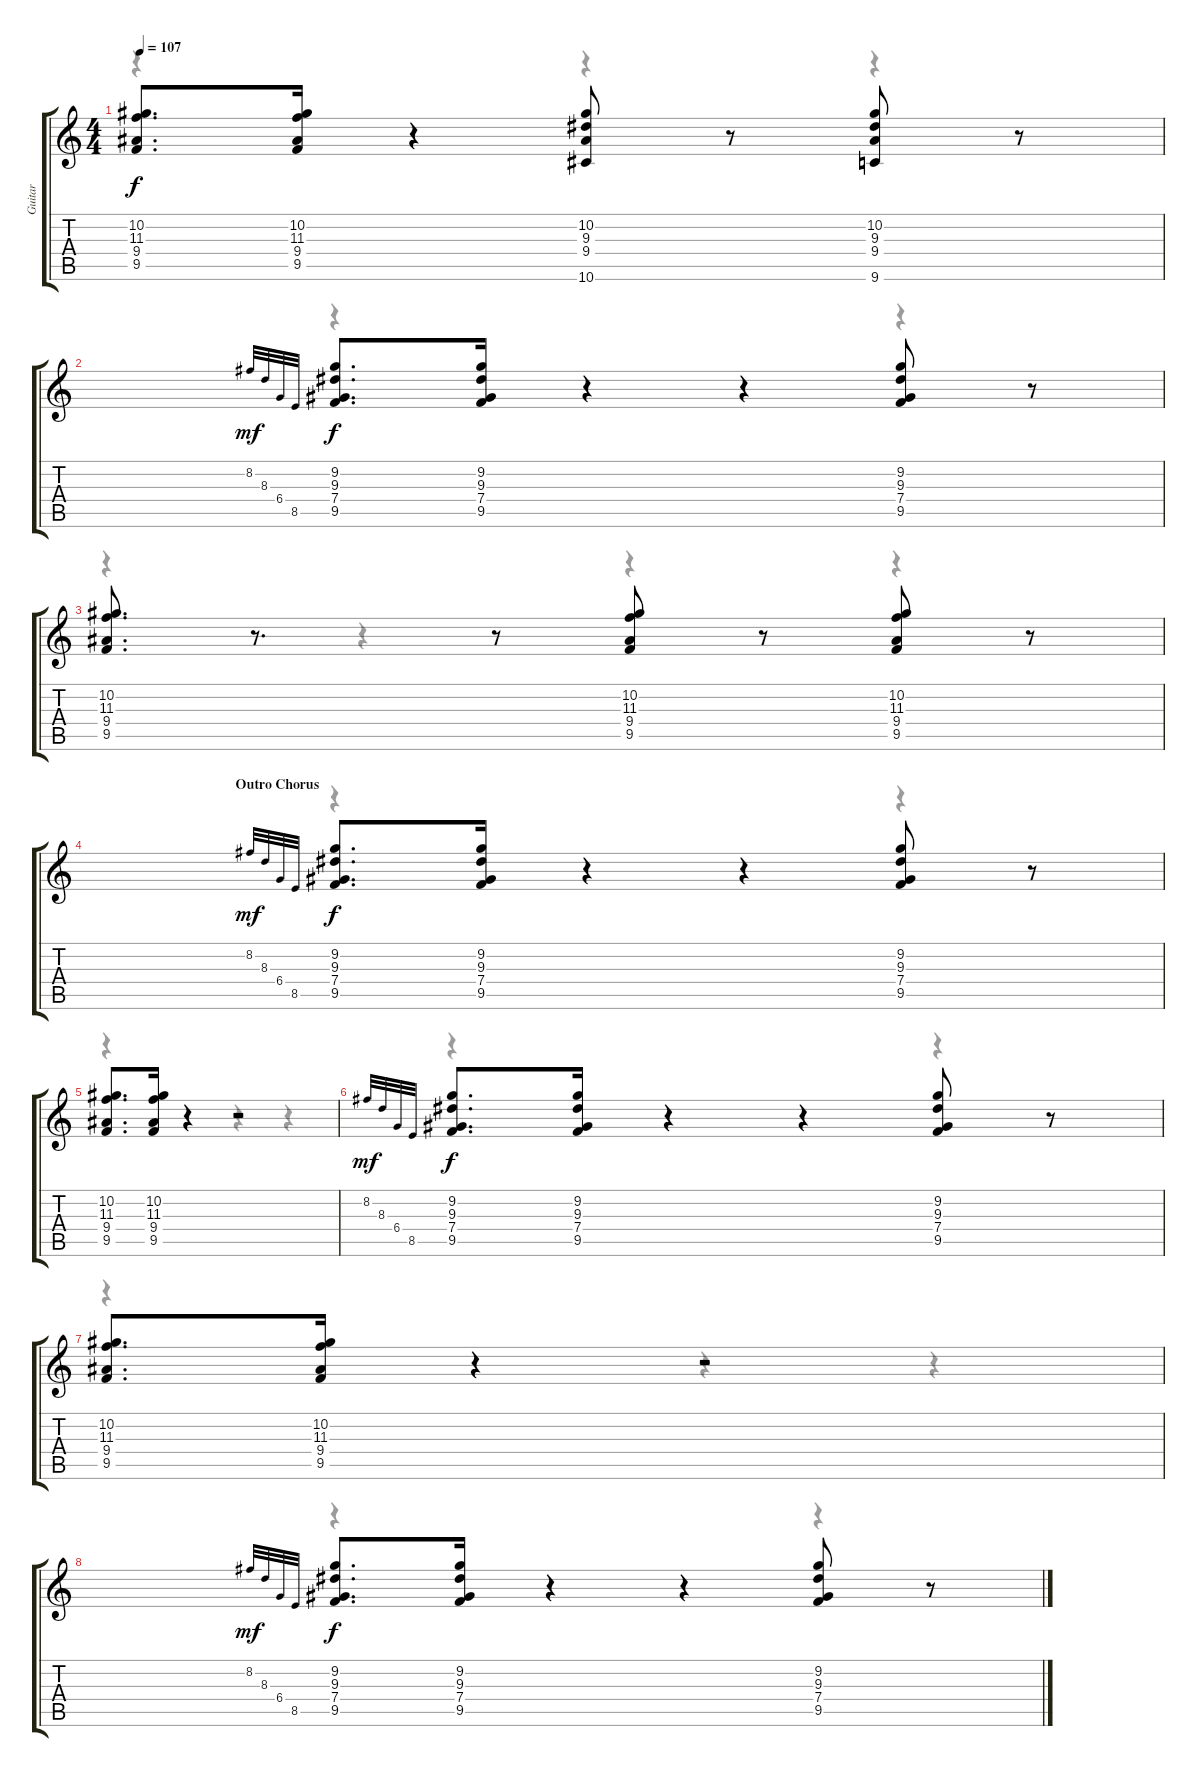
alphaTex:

\track ("Guitar" "Guitar") {instrument electricguitarjazz}
\staff {score tabs}
\tuning (Eb4 Bb3 Gb3 Db3 Ab2 Eb2) {hide}
\voice
\ts (4 4)
\tempo 107
\clef g2
\ks c
(10.2 11.3 9.4 9.5).8{d dy f} (10.2 11.3 9.4 9.5).16 r.4 (10.2 9.3 9.4 10.6).8 r.8 (10.2 9.3 9.4 9.6).8 r.8 |
8.2.32{gr onbeat dy mf} 8.3.32{gr onbeat} 6.4.32{gr onbeat} 8.5.32{gr onbeat} (9.2 9.3 7.4 9.5).8{d dy f} (9.2 9.3 7.4 9.5).16 r.4 r.4 (9.2 9.3 7.4 9.5).8 r.8 |
(10.2 11.3 9.4 9.5).8{d} r.8{d} r.8 (10.2 11.3 9.4 9.5).8 r.8 (10.2 11.3 9.4 9.5).8 r.8 |
\section ("" "Outro Chorus")
8.2.32{gr onbeat dy mf} 8.3.32{gr onbeat} 6.4.32{gr onbeat} 8.5.32{gr onbeat} (9.2 9.3 7.4 9.5).8{d dy f} (9.2 9.3 7.4 9.5).16 r.4 r.4 (9.2 9.3 7.4 9.5).8 r.8 |
(10.2 11.3 9.4 9.5).8{d} (10.2 11.3 9.4 9.5).16 r.4 r.2 |
8.2.32{gr onbeat dy mf} 8.3.32{gr onbeat} 6.4.32{gr onbeat} 8.5.32{gr onbeat} (9.2 9.3 7.4 9.5).8{d dy f} (9.2 9.3 7.4 9.5).16 r.4 r.4 (9.2 9.3 7.4 9.5).8 r.8 |
(10.2 11.3 9.4 9.5).8{d} (10.2 11.3 9.4 9.5).16 r.4 r.2 |
8.2.32{gr onbeat dy mf} 8.3.32{gr onbeat} 6.4.32{gr onbeat} 8.5.32{gr onbeat} (9.2 9.3 7.4 9.5).8{d dy f} (9.2 9.3 7.4 9.5).16 r.4 r.4 (9.2 9.3 7.4 9.5).8 r.8
\voice
\clef g2
\ottava regular
\simile none
\ks c
r.4{dy f} r.4 r.4 r.4 |
r.4 r.4 r.4 r.4 |
r.4 r.4 r.4 r.4 |
r.4 r.4 r.4 r.4 |
r.4 r.4 r.4 r.4 |
r.4 r.4 r.4 r.4 |
r.4 r.4 r.4 r.4 |
r.4 r.4 r.4 r.4
